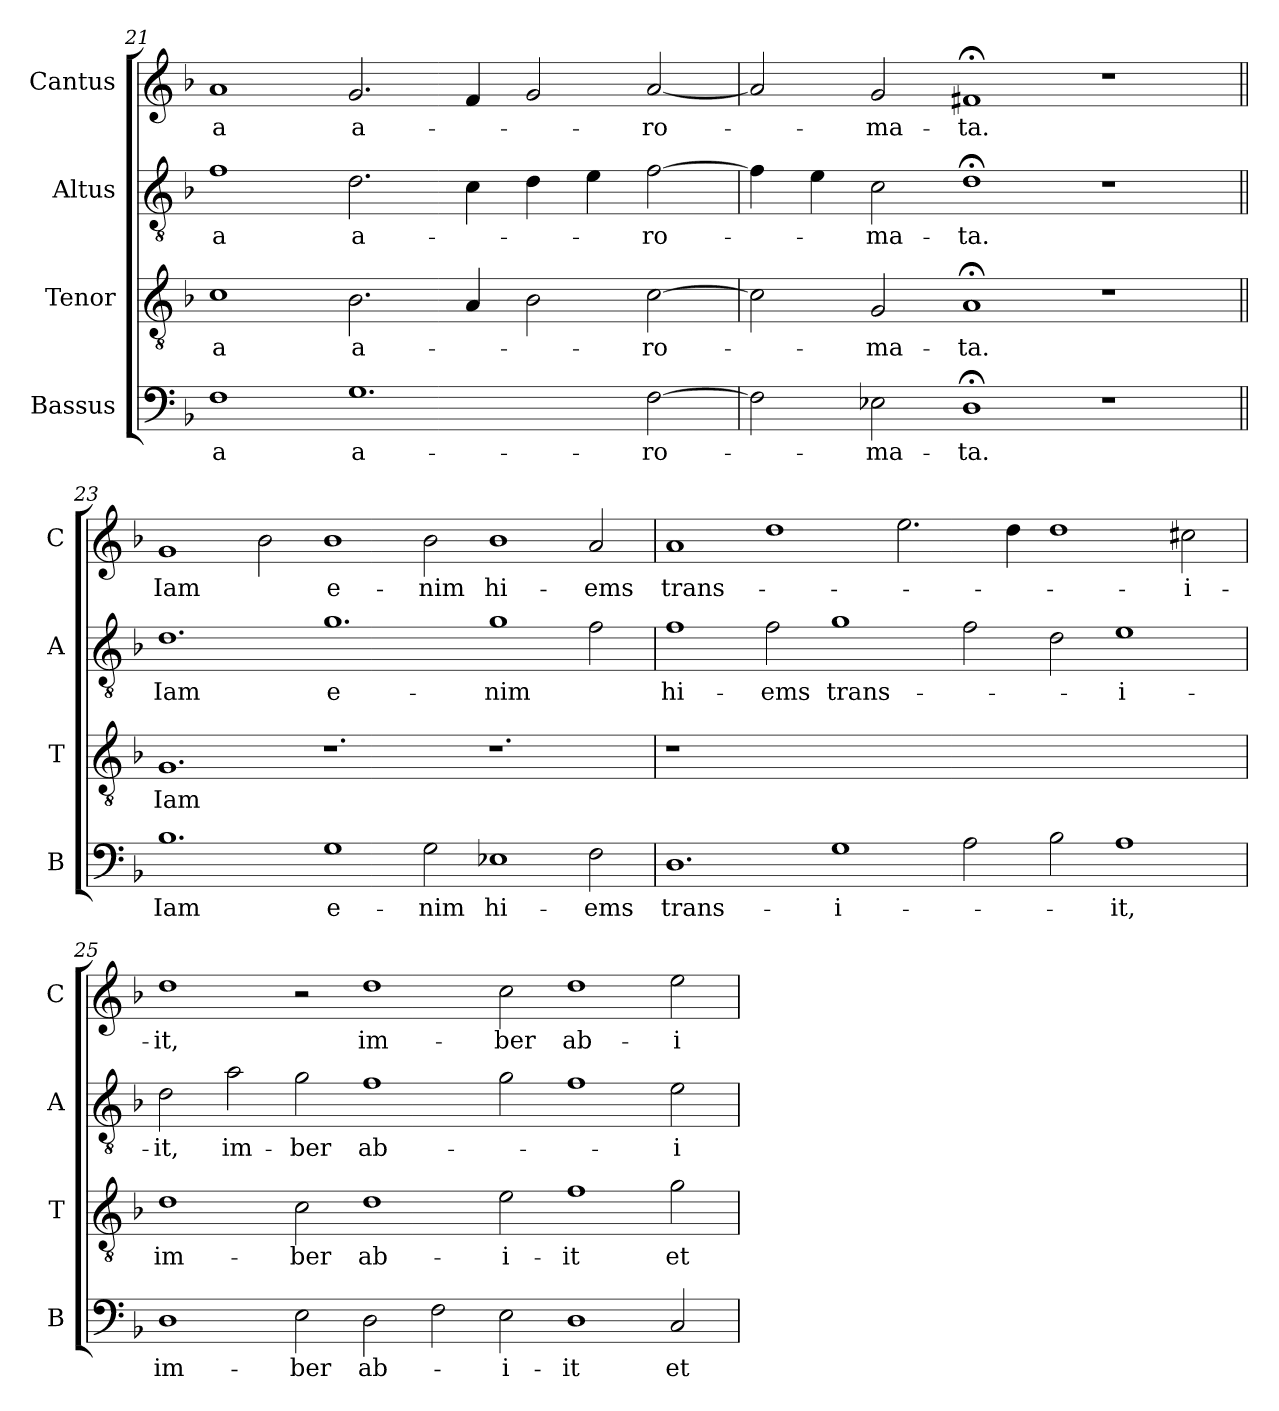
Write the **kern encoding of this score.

**kern	**text	**kern	**text	**kern	**text	**kern	**text
*part4	*part4	*part3	*part3	*part2	*part2	*part1	*part1
*staff4	*staff4	*staff3	*staff3	*staff2	*staff2	*staff1	*staff1
*I"Bassus	*	*I"Tenor	*	*I"Altus	*	*I"Cantus	*
*I'B	*	*I'T	*	*I'A	*	*I'C	*
*clefF4	*	*clefGv2	*	*clefGv2	*	*clefG2	*
*k[b-]	*	*k[b-]	*	*k[b-]	*	*k[b-]	*
*F:	*	*F:	*	*F:	*	*F:	*
=21	=21	=21	=21	=21	=21	=21	=21
!	!	!	!	!	!LO:LY:i	!	!
1F\	-a	1c\	-a	1f\	-a	1a/	-a
!	!	!	!LO:LY:i	!	!LO:LY:i	!	!
1.G\	a-	2.B-\	a-	2.d\	a-	2.g/	a-
.	.	4A/	.	4c\	.	4f/	.
.	.	2B-\	.	4d\	.	2g/	.
.	.	.	.	4e\	.	.	.
!	!	!	!LO:LY:i	!	!LO:LY:i	!	!
[2F\	-ro-	[2c\	-ro-	[2f\	-ro-	[2a/	-ro-
=22	=22	=22	=22	=22	=22	=22	=22
2F\]	.	2c\]	.	4f\]	.	2a/]	.
.	.	.	.	4e\	.	.	.
!	!	!	!LO:LY:i	!	!LO:LY:i	!	!
2E-X\	-ma-	2G/	-ma-	2c\	-ma-	2g/	-ma-
!	!	!	!LO:LY:i	!	!LO:LY:i	!	!
1D;<\	-ta.	1A;</	-ta.	1d;<\	-ta.	1f#X;</	-ta.
1r	.	1r	.	1r	.	1r	.
!!LO:LB:g=z
=23||	=23||	=23||	=23||	=23||	=23||	=23||	=23||
!	!	!	!LO:LY:i	!	!	!	!
1.B-\	Iam	1.G/	Iam	1.d\	Iam	1g/	Iam
.	.	.	.	.	.	2b-\	.
1G\	e-	1.r	.	1.g\	e-	1b-\	e-
2G\	-nim	.	.	.	.	2b-\	-nim
1E-X\	hi-	1.r	.	1g\	-nim	1b-\	hi-
2F\	-ems	.	.	2f\	.	2a/	-ems
=24	=24	=24	=24	=24	=24	=24	=24
1.D\	trans-	1r	.	1f\	hi-	1a/	trans-
.	.	2%7ryy	.	2f\	-ems	1dd\	.
1G\	-i-	.	.	1g\	trans-	.	.
.	.	.	.	.	.	2.ee\	.
2A\	.	.	.	2f\	.	.	.
.	.	.	.	.	.	4dd\	.
2B-\	.	.	.	2d\	.	1dd\	.
1A\	-it,	.	.	1e\	-i-	.	.
.	.	.	.	.	.	2cc#X\	-i-
!!LO:PB:g=z
=25	=25	=25	=25	=25	=25	=25	=25
1D\	im-	1d\	im-	2d\	-it,	1dd\	-it,
.	.	.	.	2a\	im-	.	.
2E\	-ber	2c\	-ber	2g\	-ber	2r	.
2D\	ab-	1d\	ab-	1f\	ab-	1dd\	im-
2F\	.	.	.	.	.	.	.
2E\	-i-	2e\	-i-	2g\	.	2cc\	-ber
1D\	-it	1f\	-it	1f\	.	1dd\	ab-
!	!LO:LY:i	!	!	!	!	!	!
2C/	et	2g\	et	2e\	-i-	2ee\	-i-
=	=	=	=	=	=	=	=
*-	*-	*-	*-	*-	*-	*-	*-
